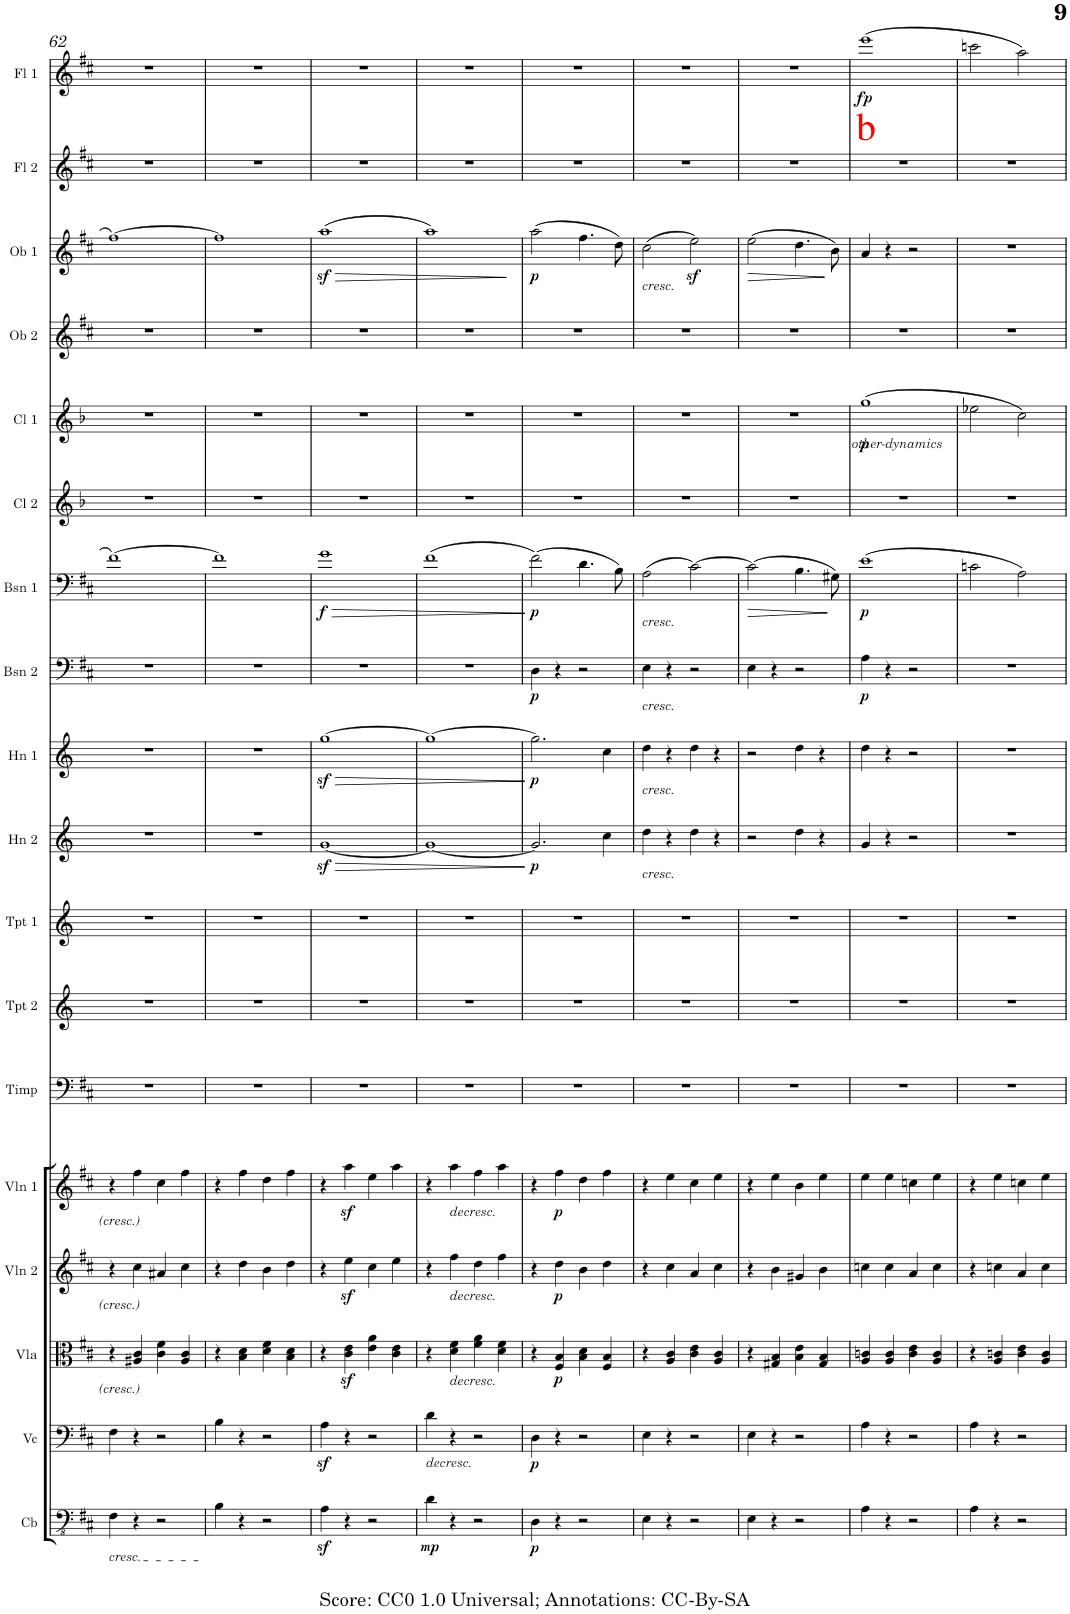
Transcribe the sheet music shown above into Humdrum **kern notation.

**kern	**dynam	**kern	**dynam	**kern	**dynam	**kern	**dynam	**kern	**dynam	**kern	**kern	**kern	**kern	**dynam	**kern	**dynam	**kern	**dynam	**kern	**dynam	**kern	**kern	**dynam	**kern	**kern	**dynam	**kern	**kern	**text	**dynam
*part18	*part18	*part17	*part17	*part16	*part16	*part15	*part15	*part14	*part14	*part13	*part12	*part11	*part10	*part10	*part9	*part9	*part8	*part8	*part7	*part7	*part6	*part5	*part5	*part4	*part3	*part3	*part2	*part1	*part1	*part1
*staff18	*staff18	*staff17	*staff17	*staff16	*staff16	*staff15	*staff15	*staff14	*staff14	*staff13	*staff12	*staff11	*staff10	*staff10	*staff9	*staff9	*staff8	*staff8	*staff7	*staff7	*staff6	*staff5	*staff5	*staff4	*staff3	*staff3	*staff2	*staff1	*staff1	*staff1
*I"Contrabass	*	*I"Violoncello	*	*I"Viola	*	*I"Violin 2	*	*I"Violin 1	*	*I"Timpani	*I"D Trumpet 2	*I"D Trumpet 1	*I"D Horn 2	*	*I"D Horn 1	*	*I"Bassoon 2	*	*I"Bassoon 1	*	*I"A Clarinet 2	*I"A Clarinet 1	*	*I"Oboe 2	*I"Oboe 1	*	*I"Flute 2	*I"Flute 1	*	*
*I'Cb	*	*I'Vc	*	*I'Vla	*	*I'Vln 2	*	*I'Vln 1	*	*I'Timp	*I'Tpt 2	*I'Tpt 1	*I'Hn 2	*	*I'Hn 1	*	*I'Bsn 2	*	*I'Bsn 1	*	*I'Cl 2	*I'Cl 1	*	*I'Ob 2	*I'Ob 1	*	*I'Fl 2	*I'Fl 1	*	*
!!LO:PB:g=z
*clefFv4	*	*clefF4	*	*clefC3	*	*clefG2	*	*clefG2	*	*clefF4	*clefG2	*clefG2	*clefG2	*	*clefG2	*	*clefF4	*	*clefF4	*	*clefG2	*clefG2	*	*clefG2	*clefG2	*	*clefG2	*clefG2	*	*
*	*	*	*	*	*	*	*	*	*	*	*Trd-1c-2	*Trd-1c-2	*Trd6c10	*	*Trd6c10	*	*	*	*	*	*Trd2c3	*Trd2c3	*	*	*	*	*	*	*	*
*k[f#c#]	*	*k[f#c#]	*	*k[f#c#]	*	*k[f#c#]	*	*k[f#c#]	*	*k[f#c#]	*k[]	*k[]	*k[]	*	*k[]	*	*k[f#c#]	*	*k[f#c#]	*	*k[b-]	*k[b-]	*	*k[f#c#]	*k[f#c#]	*	*k[f#c#]	*k[f#c#]	*	*
*M2/2	*	*M2/2	*	*M2/2	*	*M2/2	*	*M2/2	*	*M2/2	*M2/2	*M2/2	*M2/2	*	*M2/2	*	*M2/2	*	*M2/2	*	*M2/2	*M2/2	*	*M2/2	*M2/2	*	*M2/2	*M2/2	*	*
*met(c|)	*	*met(c|)	*	*met(c|)	*	*met(c|)	*	*met(c|)	*	*met(c|)	*met(c|)	*met(c|)	*met(c|)	*	*met(c|)	*	*met(c|)	*	*met(c|)	*	*met(c|)	*met(c|)	*	*met(c|)	*met(c|)	*	*met(c|)	*met(c|)	*	*
=62	=62	=62	=62	=62	=62	=62	=62	=62	=62	=62	=62	=62	=62	=62	=62	=62	=62	=62	=62	=62	=62	=62	=62	=62	=62	=62	=62	=62	=62	=62
!LO:TX:b:i:t=cresc.	!	!	!	!	!	!	!	!	!	!	!	!	!	!	!	!	!	!	!	!	!	!	!	!	!	!	!	!	!	!
4FF#\	.	4F#\	.	4r	.	4r	.	4r	.	1r	1r	1r	1r	.	1r	.	1r	.	[1f#	.	1r	1r	.	1r	[1ff#	.	1r	1r	.	.
4r	.	4r	.	4A#X/ 4c#/	.	4cc#\	.	4ff#\	.	.	.	.	.	.	.	.	.	.	.	.	.	.	.	.	.	.	.	.	.	.
2r	.	2r	.	4c#\ 4f#\	.	4a#X/	.	4cc#\	.	.	.	.	.	.	.	.	.	.	.	.	.	.	.	.	.	.	.	.	.	.
.	.	.	.	4A#/ 4c#/	.	4cc#\	.	4ff#\	.	.	.	.	.	.	.	.	.	.	.	.	.	.	.	.	.	.	.	.	.	.
=63	=63	=63	=63	=63	=63	=63	=63	=63	=63	=63	=63	=63	=63	=63	=63	=63	=63	=63	=63	=63	=63	=63	=63	=63	=63	=63	=63	=63	=63	=63
4BB\	.	4B\	.	4r	.	4r	.	4r	.	1r	1r	1r	1r	.	1r	.	1r	.	1f#]	.	1r	1r	.	1r	1ff#]	.	1r	1r	.	.
4r	.	4r	.	4B\ 4d\	.	4dd\	.	4ff#\	.	.	.	.	.	.	.	.	.	.	.	.	.	.	.	.	.	.	.	.	.	.
2r	.	2r	.	4d\ 4f#\	.	4b\	.	4dd\	.	.	.	.	.	.	.	.	.	.	.	.	.	.	.	.	.	.	.	.	.	.
.	.	.	.	4B\ 4d\	.	4dd\	.	4ff#\	.	.	.	.	.	.	.	.	.	.	.	.	.	.	.	.	.	.	.	.	.	.
=64	=64	=64	=64	=64	=64	=64	=64	=64	=64	=64	=64	=64	=64	=64	=64	=64	=64	=64	=64	=64	=64	=64	=64	=64	=64	=64	=64	=64	=64	=64
!	!	!	!	!	!	!	!	!	!	!	!	!	!	!LO:HP:b	!	!LO:HP:b	!	!	!	!LO:HP:b	!	!	!	!	!	!LO:HP:b	!	!	!	!
!	!	!	!	!	!	!	!	!	!	!	!	!	!	!	!	!	!	!	!	!LO:DY:n=1:b	!	!	!	!	!	!	!	!	!	!
4AAz<\	.	4Az<\	.	4r	.	4r	.	4r	.	1r	1r	1r	[1gz<	>	[1ggz<	>	1r	.	1g	> f	1r	1r	.	1r	(1aaz<	>	1r	1r	.	.
4r	.	4r	.	4c#\z< 4e\z<	.	4eez<\	.	4aaz<\	.	.	.	.	.	.	.	.	.	.	.	.	.	.	.	.	.	.	.	.	.	.
2r	.	2r	.	4e\ 4a\	.	4cc#\	.	4ee\	.	.	.	.	.	.	.	.	.	.	.	.	.	.	.	.	.	.	.	.	.	.
.	.	.	.	4c#\ 4e\	.	4ee\	.	4aa\	.	.	.	.	.	.	.	.	.	.	.	.	.	.	.	.	.	.	.	.	.	.
=65	=65	=65	=65	=65	=65	=65	=65	=65	=65	=65	=65	=65	=65	=65	=65	=65	=65	=65	=65	=65	=65	=65	=65	=65	=65	=65	=65	=65	=65	=65
!	!	!LO:TX:b:i:t=decresc.	!	!	!	!	!	!	!	!	!	!	!	!	!	!	!	!	!	!	!	!	!	!	!	!	!	!	!	!
!	!LO:DY:b	!	!	!	!	!	!	!	!	!	!	!	!	!	!	!	!	!	!	!	!	!	!	!	!	!	!	!	!	!
4D\	mp	4d\	.	4r	.	4r	.	4r	.	1r	1r	1r	1g_	.	1gg_	.	1r	.	(1f#	.	1r	1r	.	1r	1aa)	.	1r	1r	.	.
!	!	!	!	!	!	!	!	!LO:TX:b:i:t=decresc.	!	!	!	!	!	!	!	!	!	!	!	!	!	!	!	!	!	!	!	!	!	!
!	!	!	!	!	!	!LO:TX:b:i:t=decresc.	!	!	!	!	!	!	!	!	!	!	!	!	!	!	!	!	!	!	!	!	!	!	!	!
!	!	!	!	!LO:TX:b:i:t=decresc.	!	!	!	!	!	!	!	!	!	!	!	!	!	!	!	!	!	!	!	!	!	!	!	!	!	!
4r	.	4r	.	4d\ 4f#\	.	4ff#\	.	4aa\	.	.	.	.	.	.	.	.	.	.	.	.	.	.	.	.	.	.	.	.	.	.
2r	.	2r	.	4f#\ 4a\	.	4dd\	.	4ff#\	.	.	.	.	.	.	.	.	.	.	.	.	.	.	.	.	.	.	.	.	.	.
.	.	.	.	4d\ 4f#\	.	4ff#\	.	4aa\	.	.	.	.	.	.	.	.	.	.	.	.	.	.	.	.	.	.	.	.	.	.
.	.	.	.	.	.	.	.	.	.	.	.	.	.	]	.	]	.	.	.	]	.	.	.	.	.	]	.	.	.	.
=66	=66	=66	=66	=66	=66	=66	=66	=66	=66	=66	=66	=66	=66	=66	=66	=66	=66	=66	=66	=66	=66	=66	=66	=66	=66	=66	=66	=66	=66	=66
!	!LO:DY:b	!	!LO:DY:b	!	!	!	!	!	!	!	!	!	!	!LO:DY:b	!	!LO:DY:b	!	!LO:DY:b	!	!LO:DY:b	!	!	!	!	!	!LO:DY:b	!	!	!	!
4DD\	p	4D\	p	4r	.	4r	.	4r	.	1r	1r	1r	2.g/]	p	2.gg\]	p	4D\	p	(2f#\)	p	1r	1r	.	1r	(2aa\	p	1r	1r	.	.
!	!	!	!	!	!LO:DY:b	!	!LO:DY:b	!	!LO:DY:b	!	!	!	!	!	!	!	!	!	!	!	!	!	!	!	!	!	!	!	!	!
4r	.	4r	.	4F#/ 4B/	p	4dd\	p	4ff#\	p	.	.	.	.	.	.	.	4r	.	.	.	.	.	.	.	.	.	.	.	.	.
2r	.	2r	.	4B\ 4d\	.	4b\	.	4dd\	.	.	.	.	.	.	.	.	2r	.	4.d\	.	.	.	.	.	4.ff#\	.	.	.	.	.
.	.	.	.	4F#/ 4B/	.	4dd\	.	4ff#\	.	.	.	.	4cc\	.	4cc\	.	.	.	.	.	.	.	.	.	.	.	.	.	.	.
.	.	.	.	.	.	.	.	.	.	.	.	.	.	.	.	.	.	.	8B\)	.	.	.	.	.	8dd\)	.	.	.	.	.
=67	=67	=67	=67	=67	=67	=67	=67	=67	=67	=67	=67	=67	=67	=67	=67	=67	=67	=67	=67	=67	=67	=67	=67	=67	=67	=67	=67	=67	=67	=67
!	!	!	!	!	!	!	!	!	!	!	!	!	!	!	!	!	!	!	!	!	!	!	!	!	!LO:TX:b:i:t=cresc.	!	!	!	!	!
!	!	!	!	!	!	!	!	!	!	!	!	!	!	!	!	!	!	!	!LO:TX:b:i:t=cresc.	!	!	!	!	!	!	!	!	!	!	!
!	!	!	!	!	!	!	!	!	!	!	!	!	!	!	!	!	!LO:TX:b:i:t=cresc.	!	!	!	!	!	!	!	!	!	!	!	!	!
!	!	!	!	!	!	!	!	!	!	!	!	!	!	!	!LO:TX:b:i:t=cresc.	!	!	!	!	!	!	!	!	!	!	!	!	!	!	!
!	!	!	!	!	!	!	!	!	!	!	!	!	!LO:TX:b:i:t=cresc.	!	!	!	!	!	!	!	!	!	!	!	!	!	!	!	!	!
4EE\	.	4E\	.	4r	.	4r	.	4r	.	1r	1r	1r	4dd\	.	4dd\	.	4E\	.	(2A\	.	1r	1r	.	1r	(2cc#\	.	1r	1r	.	.
4r	.	4r	.	4A/ 4c#/	.	4cc#\	.	4ee\	.	.	.	.	4r	.	4r	.	4r	.	.	.	.	.	.	.	.	.	.	.	.	.
2r	.	2r	.	4c#\ 4e\	.	4a/	.	4cc#\	.	.	.	.	4dd\	.	4dd\	.	2r	.	[2c#\)	.	.	.	.	.	2eez<\)	.	.	.	.	.
.	.	.	.	4A/ 4c#/	.	4cc#\	.	4ee\	.	.	.	.	4r	.	4r	.	.	.	.	.	.	.	.	.	.	.	.	.	.	.
=68	=68	=68	=68	=68	=68	=68	=68	=68	=68	=68	=68	=68	=68	=68	=68	=68	=68	=68	=68	=68	=68	=68	=68	=68	=68	=68	=68	=68	=68	=68
!	!	!	!	!	!	!	!	!	!	!	!	!	!	!	!	!	!	!	!	!LO:HP:b	!	!	!	!	!	!LO:HP:b	!	!	!	!
4EE\	.	4E\	.	4r	.	4r	.	4r	.	1r	1r	1r	2r	.	2r	.	4E\	.	(2c#\]	>	1r	1r	.	1r	(2ee\	>	1r	1r	.	.
4r	.	4r	.	4G#X/ 4B/	.	4b\	.	4ee\	.	.	.	.	.	.	.	.	4r	.	.	.	.	.	.	.	.	.	.	.	.	.
2r	.	2r	.	4B\ 4e\	.	4g#X/	.	4b\	.	.	.	.	4dd\	.	4dd\	.	2r	.	4.B\	.	.	.	.	.	4.dd\	.	.	.	.	.
.	.	.	.	4G#/ 4B/	.	4b\	.	4ee\	.	.	.	.	4r	.	4r	.	.	.	.	.	.	.	.	.	.	.	.	.	.	.
.	.	.	.	.	.	.	.	.	.	.	.	.	.	.	.	.	.	.	8G#X\)	]	.	.	.	.	8b\)	]	.	.	.	.
=69	=69	=69	=69	=69	=69	=69	=69	=69	=69	=69	=69	=69	=69	=69	=69	=69	=69	=69	=69	=69	=69	=69	=69	=69	=69	=69	=69	=69	=69	=69
!	!	!	!	!	!	!	!	!	!	!	!	!	!	!	!	!	!	!LO:DY:b	!	!LO:DY:b	!	!	!LO:DY:b	!	!	!	!	!	!LO:LY:b:color=#FF0000	!
!	!	!	!	!	!	!	!	!	!	!	!	!	!	!	!	!	!	!	!	!	!	!	!LO:DY:n=1:b	!	!	!	!	!	!	!LO:DY:b
4AA\	.	4A\	.	4A/ 4cn/	.	4ccn\	.	4ee\	.	1r	1r	1r	4g/	.	4dd\	.	4A\	p	(1e	p	1r	(1gg	other-dynamics p	1r	4a/	.	1r	(1eee	b	fp
4r	.	4r	.	4A/ 4c/	.	4cc\	.	4ee\	.	.	.	.	4r	.	4r	.	4r	.	.	.	.	.	.	.	4r	.	.	.	.	.
2r	.	2r	.	4c\ 4e\	.	4a/	.	4ccn\	.	.	.	.	2r	.	2r	.	2r	.	.	.	.	.	.	.	2r	.	.	.	.	.
.	.	.	.	4A/ 4c/	.	4cc\	.	4ee\	.	.	.	.	.	.	.	.	.	.	.	.	.	.	.	.	.	.	.	.	.	.
=70	=70	=70	=70	=70	=70	=70	=70	=70	=70	=70	=70	=70	=70	=70	=70	=70	=70	=70	=70	=70	=70	=70	=70	=70	=70	=70	=70	=70	=70	=70
4AA\	.	4A\	.	4r	.	4r	.	4r	.	1r	1r	1r	1r	.	1r	.	1r	.	2cn\	.	1r	2ee-X\	.	1r	1r	.	1r	2cccn\	.	.
4r	.	4r	.	4A/ 4cn/	.	4ccn\	.	4ee\	.	.	.	.	.	.	.	.	.	.	.	.	.	.	.	.	.	.	.	.	.	.
2r	.	2r	.	4c\ 4e\	.	4a/	.	4ccn\	.	.	.	.	.	.	.	.	.	.	2A\)	.	.	2cc\)	.	.	.	.	.	2aa\)	.	.
.	.	.	.	4A/ 4c/	.	4cc\	.	4ee\	.	.	.	.	.	.	.	.	.	.	.	.	.	.	.	.	.	.	.	.	.	.
=	=	=	=	=	=	=	=	=	=	=	=	=	=	=	=	=	=	=	=	=	=	=	=	=	=	=	=	=	=	=
*-	*-	*-	*-	*-	*-	*-	*-	*-	*-	*-	*-	*-	*-	*-	*-	*-	*-	*-	*-	*-	*-	*-	*-	*-	*-	*-	*-	*-	*-	*-
